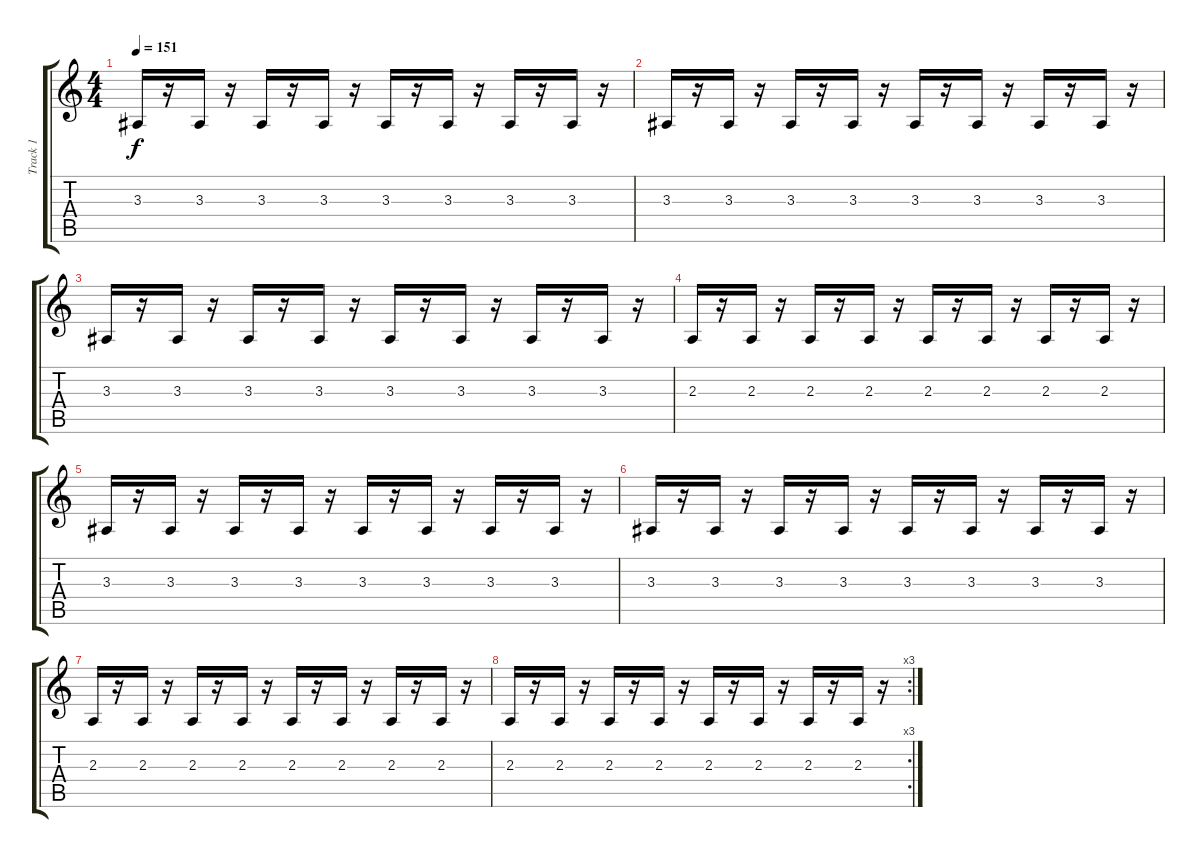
\track ("Track 1" "Track 1") {instrument lead5charang}
\staff {score tabs}
\tuning (E4 B3 G3 D3 A2 E2) {hide}
\ts (4 4)
\tempo 151
\clef g2
\ks c
3.3.16{dy f} r.16 3.3.16 r.16 3.3.16 r.16 3.3.16 r.16 3.3.16 r.16 3.3.16 r.16 3.3.16 r.16 3.3.16 r.16 |
3.3.16 r.16 3.3.16 r.16 3.3.16 r.16 3.3.16 r.16 3.3.16 r.16 3.3.16 r.16 3.3.16 r.16 3.3.16 r.16 |
3.3.16 r.16 3.3.16 r.16 3.3.16 r.16 3.3.16 r.16 3.3.16 r.16 3.3.16 r.16 3.3.16 r.16 3.3.16 r.16 |
2.3.16 r.16 2.3.16 r.16 2.3.16 r.16 2.3.16 r.16 2.3.16 r.16 2.3.16 r.16 2.3.16 r.16 2.3.16 r.16 |
3.3.16 r.16 3.3.16 r.16 3.3.16 r.16 3.3.16 r.16 3.3.16 r.16 3.3.16 r.16 3.3.16 r.16 3.3.16 r.16 |
3.3.16 r.16 3.3.16 r.16 3.3.16 r.16 3.3.16 r.16 3.3.16 r.16 3.3.16 r.16 3.3.16 r.16 3.3.16 r.16 |
2.3.16 r.16 2.3.16 r.16 2.3.16 r.16 2.3.16 r.16 2.3.16 r.16 2.3.16 r.16 2.3.16 r.16 2.3.16 r.16 |
\rc 3
2.3.16 r.16 2.3.16 r.16 2.3.16 r.16 2.3.16 r.16 2.3.16 r.16 2.3.16 r.16 2.3.16 r.16 2.3.16 r.16
